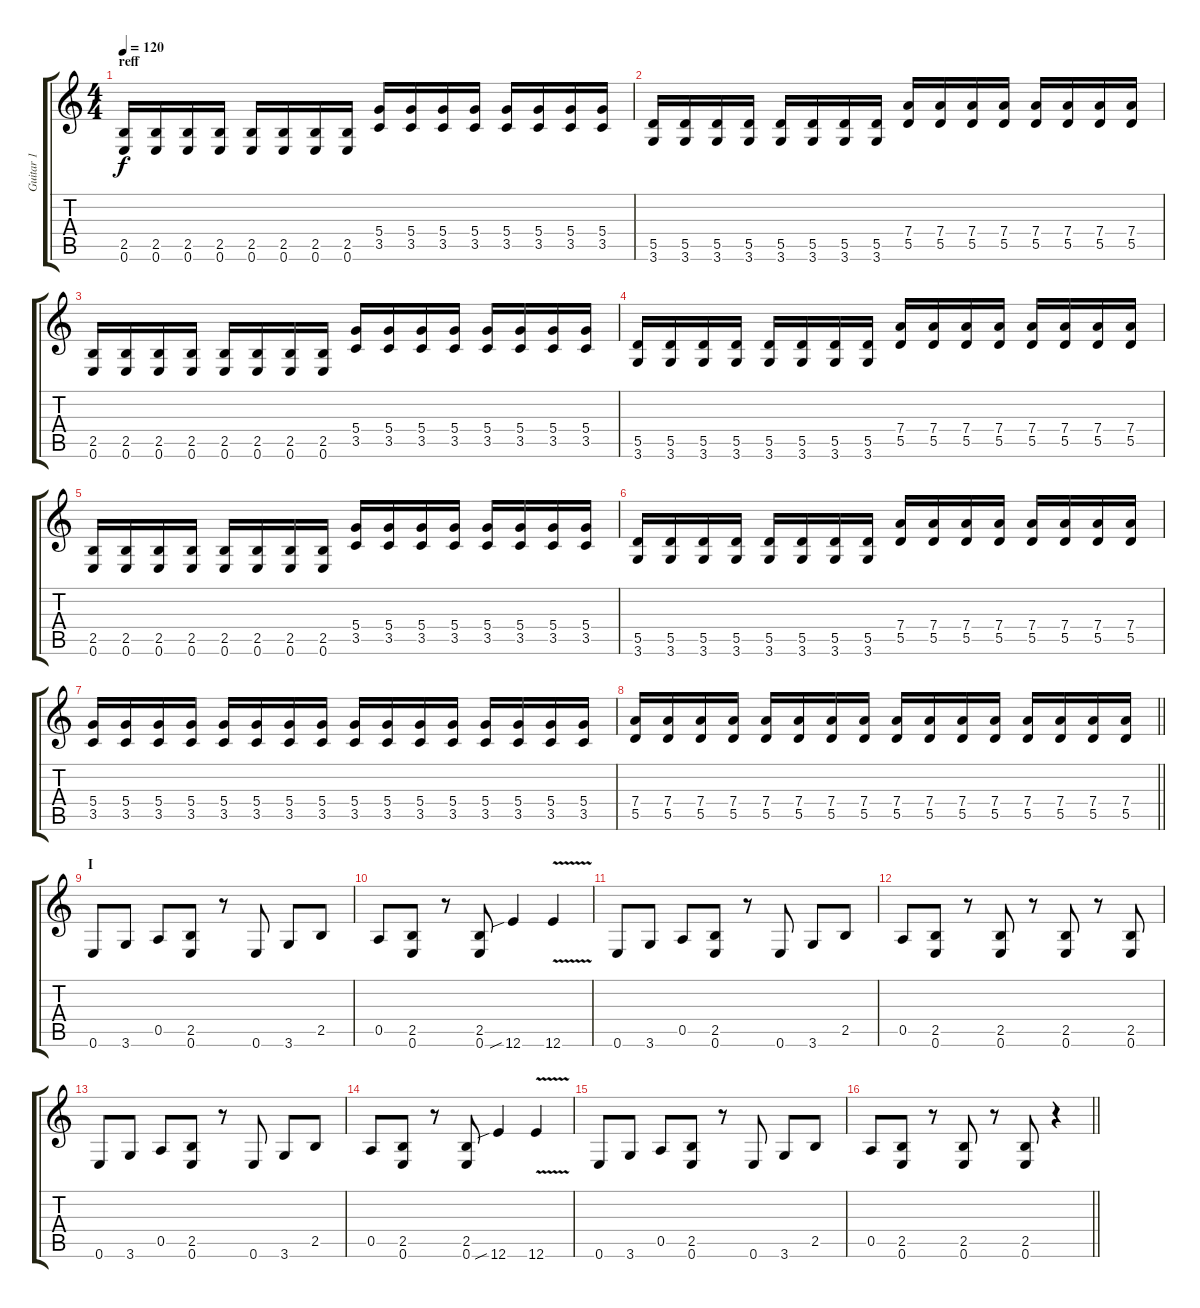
\track ("Guitar 1" "Guitar 1") {instrument distortionguitar}
\staff {score tabs}
\tuning (E4 B3 G3 D3 A2 E2) {hide}
\ts (4 4)
\section ("" "reff")
\tempo 120
\clef g2
\ks c
(2.5 0.6).16{dy f} (2.5 0.6).16 (2.5 0.6).16 (2.5 0.6).16 (2.5 0.6).16 (2.5 0.6).16 (2.5 0.6).16 (2.5 0.6).16 (5.4 3.5).16 (5.4 3.5).16 (5.4 3.5).16 (5.4 3.5).16 (5.4 3.5).16 (5.4 3.5).16 (5.4 3.5).16 (5.4 3.5).16 |
(5.5 3.6).16 (5.5 3.6).16 (5.5 3.6).16 (5.5 3.6).16 (5.5 3.6).16 (5.5 3.6).16 (5.5 3.6).16 (5.5 3.6).16 (7.4 5.5).16 (7.4 5.5).16 (7.4 5.5).16 (7.4 5.5).16 (7.4 5.5).16 (7.4 5.5).16 (7.4 5.5).16 (7.4 5.5).16 |
(2.5 0.6).16 (2.5 0.6).16 (2.5 0.6).16 (2.5 0.6).16 (2.5 0.6).16 (2.5 0.6).16 (2.5 0.6).16 (2.5 0.6).16 (5.4 3.5).16 (5.4 3.5).16 (5.4 3.5).16 (5.4 3.5).16 (5.4 3.5).16 (5.4 3.5).16 (5.4 3.5).16 (5.4 3.5).16 |
(5.5 3.6).16 (5.5 3.6).16 (5.5 3.6).16 (5.5 3.6).16 (5.5 3.6).16 (5.5 3.6).16 (5.5 3.6).16 (5.5 3.6).16 (7.4 5.5).16 (7.4 5.5).16 (7.4 5.5).16 (7.4 5.5).16 (7.4 5.5).16 (7.4 5.5).16 (7.4 5.5).16 (7.4 5.5).16 |
(2.5 0.6).16 (2.5 0.6).16 (2.5 0.6).16 (2.5 0.6).16 (2.5 0.6).16 (2.5 0.6).16 (2.5 0.6).16 (2.5 0.6).16 (5.4 3.5).16 (5.4 3.5).16 (5.4 3.5).16 (5.4 3.5).16 (5.4 3.5).16 (5.4 3.5).16 (5.4 3.5).16 (5.4 3.5).16 |
(5.5 3.6).16 (5.5 3.6).16 (5.5 3.6).16 (5.5 3.6).16 (5.5 3.6).16 (5.5 3.6).16 (5.5 3.6).16 (5.5 3.6).16 (7.4 5.5).16 (7.4 5.5).16 (7.4 5.5).16 (7.4 5.5).16 (7.4 5.5).16 (7.4 5.5).16 (7.4 5.5).16 (7.4 5.5).16 |
(5.4 3.5).16 (5.4 3.5).16 (5.4 3.5).16 (5.4 3.5).16 (5.4 3.5).16 (5.4 3.5).16 (5.4 3.5).16 (5.4 3.5).16 (5.4 3.5).16 (5.4 3.5).16 (5.4 3.5).16 (5.4 3.5).16 (5.4 3.5).16 (5.4 3.5).16 (5.4 3.5).16 (5.4 3.5).16 |
\barLineRight lightlight
(7.4 5.5).16 (7.4 5.5).16 (7.4 5.5).16 (7.4 5.5).16 (7.4 5.5).16 (7.4 5.5).16 (7.4 5.5).16 (7.4 5.5).16 (7.4 5.5).16 (7.4 5.5).16 (7.4 5.5).16 (7.4 5.5).16 (7.4 5.5).16 (7.4 5.5).16 (7.4 5.5).16 (7.4 5.5).16 |
\section ("" "I")
0.6.8 3.6.8 0.5.8 (2.5 0.6).8 r.8 0.6.8 3.6.8 2.5.8 |
0.5.8 (2.5 0.6).8 r.8 (2.5 0.6).8 12.6{sib}.4 12.6{v}.4 |
0.6.8 3.6.8 0.5.8 (2.5 0.6).8 r.8 0.6.8 3.6.8 2.5.8 |
0.5.8 (2.5 0.6).8 r.8 (2.5 0.6).8 r.8 (2.5 0.6).8 r.8 (2.5 0.6).8 |
0.6.8 3.6.8 0.5.8 (2.5 0.6).8 r.8 0.6.8 3.6.8 2.5.8 |
0.5.8 (2.5 0.6).8 r.8 (2.5 0.6).8 12.6{sib}.4 12.6{v}.4 |
0.6.8 3.6.8 0.5.8 (2.5 0.6).8 r.8 0.6.8 3.6.8 2.5.8 |
\barLineRight lightlight
0.5.8 (2.5 0.6).8 r.8 (2.5 0.6).8 r.8 (2.5 0.6).8 r.4
